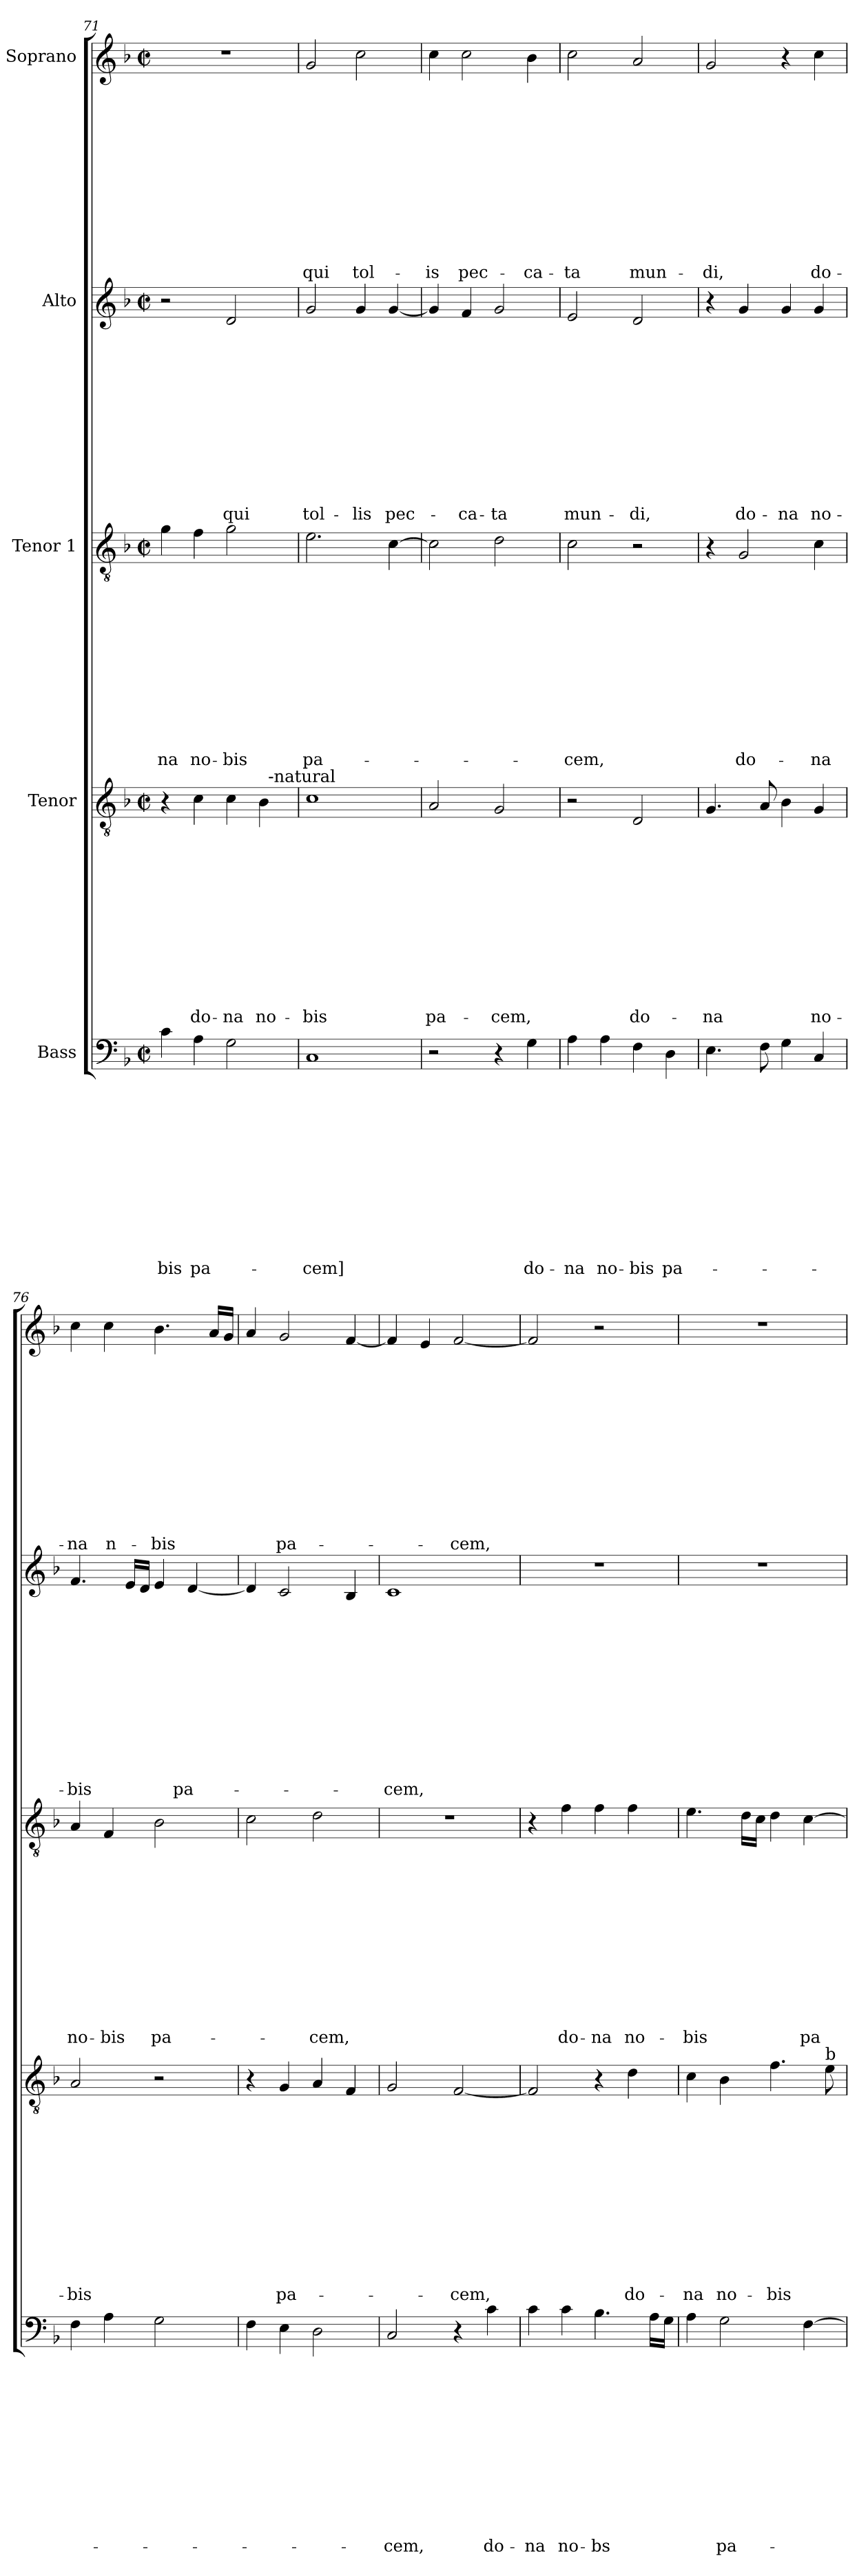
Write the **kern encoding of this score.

**kern	**text	**text	**text	**text	**text	**text	**text	**text	**text	**text	**text	**text	**kern	**text	**text	**text	**text	**text	**text	**text	**text	**text	**text	**text	**text	**kern	**text	**text	**text	**text	**text	**text	**text	**text	**text	**text	**text	**text	**kern	**text	**text	**text	**text	**text	**text	**text	**text	**text	**text	**text	**text	**kern	**text	**text	**text	**text	**text	**text	**text	**text	**text	**text	**text	**text
*part5	*part5	*part5	*part5	*part5	*part5	*part5	*part5	*part5	*part5	*part5	*part5	*part5	*part4	*part4	*part4	*part4	*part4	*part4	*part4	*part4	*part4	*part4	*part4	*part4	*part4	*part3	*part3	*part3	*part3	*part3	*part3	*part3	*part3	*part3	*part3	*part3	*part3	*part3	*part2	*part2	*part2	*part2	*part2	*part2	*part2	*part2	*part2	*part2	*part2	*part2	*part2	*part1	*part1	*part1	*part1	*part1	*part1	*part1	*part1	*part1	*part1	*part1	*part1	*part1
*staff5	*staff5	*staff5	*staff5	*staff5	*staff5	*staff5	*staff5	*staff5	*staff5	*staff5	*staff5	*staff5	*staff4	*staff4	*staff4	*staff4	*staff4	*staff4	*staff4	*staff4	*staff4	*staff4	*staff4	*staff4	*staff4	*staff3	*staff3	*staff3	*staff3	*staff3	*staff3	*staff3	*staff3	*staff3	*staff3	*staff3	*staff3	*staff3	*staff2	*staff2	*staff2	*staff2	*staff2	*staff2	*staff2	*staff2	*staff2	*staff2	*staff2	*staff2	*staff2	*staff1	*staff1	*staff1	*staff1	*staff1	*staff1	*staff1	*staff1	*staff1	*staff1	*staff1	*staff1	*staff1
*I"Bass	*	*	*	*	*	*	*	*	*	*	*	*	*I"Tenor	*	*	*	*	*	*	*	*	*	*	*	*	*I"Tenor 1	*	*	*	*	*	*	*	*	*	*	*	*	*I"Alto	*	*	*	*	*	*	*	*	*	*	*	*	*I"Soprano	*	*	*	*	*	*	*	*	*	*	*	*
*clefF4	*	*	*	*	*	*	*	*	*	*	*	*	*clefGv2	*	*	*	*	*	*	*	*	*	*	*	*	*clefGv2	*	*	*	*	*	*	*	*	*	*	*	*	*clefG2	*	*	*	*	*	*	*	*	*	*	*	*	*clefG2	*	*	*	*	*	*	*	*	*	*	*	*
*k[b-]	*	*	*	*	*	*	*	*	*	*	*	*	*k[b-]	*	*	*	*	*	*	*	*	*	*	*	*	*k[b-]	*	*	*	*	*	*	*	*	*	*	*	*	*k[b-]	*	*	*	*	*	*	*	*	*	*	*	*	*k[b-]	*	*	*	*	*	*	*	*	*	*	*	*
*F:	*	*	*	*	*	*	*	*	*	*	*	*	*F:	*	*	*	*	*	*	*	*	*	*	*	*	*F:	*	*	*	*	*	*	*	*	*	*	*	*	*F:	*	*	*	*	*	*	*	*	*	*	*	*	*F:	*	*	*	*	*	*	*	*	*	*	*	*
*M2/2	*	*	*	*	*	*	*	*	*	*	*	*	*M2/2	*	*	*	*	*	*	*	*	*	*	*	*	*M2/2	*	*	*	*	*	*	*	*	*	*	*	*	*M2/2	*	*	*	*	*	*	*	*	*	*	*	*	*M2/2	*	*	*	*	*	*	*	*	*	*	*	*
*met(c|)	*	*	*	*	*	*	*	*	*	*	*	*	*met(c|)	*	*	*	*	*	*	*	*	*	*	*	*	*met(c|)	*	*	*	*	*	*	*	*	*	*	*	*	*met(c|)	*	*	*	*	*	*	*	*	*	*	*	*	*met(c|)	*	*	*	*	*	*	*	*	*	*	*	*
=71	=71	=71	=71	=71	=71	=71	=71	=71	=71	=71	=71	=71	=71	=71	=71	=71	=71	=71	=71	=71	=71	=71	=71	=71	=71	=71	=71	=71	=71	=71	=71	=71	=71	=71	=71	=71	=71	=71	=71	=71	=71	=71	=71	=71	=71	=71	=71	=71	=71	=71	=71	=71	=71	=71	=71	=71	=71	=71	=71	=71	=71	=71	=71	=71
*	*	*	*	*	*	*	*	*	*	*	*	*	*^	*	*	*	*	*	*	*	*	*	*	*	*	*	*	*	*	*	*	*	*	*	*	*	*	*	*	*	*	*	*	*	*	*	*	*	*	*	*	*	*	*	*	*	*	*	*	*	*	*	*	*
4c\	.	.	.	.	.	.	.	.	.	.	.	-bis	4r	2ryy	.	.	.	.	.	.	.	.	.	.	.	.	4g\	.	.	.	.	.	.	.	.	.	.	.	-na	2r	.	.	.	.	.	.	.	.	.	.	.	.	1r	.	.	.	.	.	.	.	.	.	.	.	.
4A\	.	.	.	.	.	.	.	.	.	.	.	pa-	4c\	.	.	.	.	.	.	.	.	.	.	.	.	do-	4f\	.	.	.	.	.	.	.	.	.	.	.	no-	.	.	.	.	.	.	.	.	.	.	.	.	.	.	.	.	.	.	.	.	.	.	.	.	.	.
2G\	.	.	.	.	.	.	.	.	.	.	.	.	4c\	4ryy	.	.	.	.	.	.	.	.	.	.	.	-na	2g\	.	.	.	.	.	.	.	.	.	.	.	-bis	2d/	.	.	.	.	.	.	.	.	.	.	.	qui	.	.	.	.	.	.	.	.	.	.	.	.	.
.	.	.	.	.	.	.	.	.	.	.	.	.	4B-\	32ryy	.	.	.	.	.	.	.	.	.	.	.	no-	.	.	.	.	.	.	.	.	.	.	.	.	.	.	.	.	.	.	.	.	.	.	.	.	.	.	.	.	.	.	.	.	.	.	.	.	.	.	.
!	!	!	!	!	!	!	!	!	!	!	!	!	!	!LO:TX:a:t=-natural	!	!	!	!	!	!	!	!	!	!	!	!	!	!	!	!	!	!	!	!	!	!	!	!	!	!	!	!	!	!	!	!	!	!	!	!	!	!	!	!	!	!	!	!	!	!	!	!	!	!	!
.	.	.	.	.	.	.	.	.	.	.	.	.	.	8..ryy	.	.	.	.	.	.	.	.	.	.	.	.	.	.	.	.	.	.	.	.	.	.	.	.	.	.	.	.	.	.	.	.	.	.	.	.	.	.	.	.	.	.	.	.	.	.	.	.	.	.	.
*	*	*	*	*	*	*	*	*	*	*	*	*	*v	*v	*	*	*	*	*	*	*	*	*	*	*	*	*	*	*	*	*	*	*	*	*	*	*	*	*	*	*	*	*	*	*	*	*	*	*	*	*	*	*	*	*	*	*	*	*	*	*	*	*	*	*
=72	=72	=72	=72	=72	=72	=72	=72	=72	=72	=72	=72	=72	=72	=72	=72	=72	=72	=72	=72	=72	=72	=72	=72	=72	=72	=72	=72	=72	=72	=72	=72	=72	=72	=72	=72	=72	=72	=72	=72	=72	=72	=72	=72	=72	=72	=72	=72	=72	=72	=72	=72	=72	=72	=72	=72	=72	=72	=72	=72	=72	=72	=72	=72	=72
1C	.	.	.	.	.	.	.	.	.	.	.	-cem]	1c	.	.	.	.	.	.	.	.	.	.	.	-bis	2.e\	.	.	.	.	.	.	.	.	.	.	.	pa-	2g/	.	.	.	.	.	.	.	.	.	.	.	tol-	2g/	.	.	.	.	.	.	.	.	.	.	.	qui
.	.	.	.	.	.	.	.	.	.	.	.	.	.	.	.	.	.	.	.	.	.	.	.	.	.	.	.	.	.	.	.	.	.	.	.	.	.	.	4g/	.	.	.	.	.	.	.	.	.	.	.	-lis	2cc\	.	.	.	.	.	.	.	.	.	.	.	tol-
.	.	.	.	.	.	.	.	.	.	.	.	.	.	.	.	.	.	.	.	.	.	.	.	.	.	[4c\	.	.	.	.	.	.	.	.	.	.	.	.	[4g/	.	.	.	.	.	.	.	.	.	.	.	pec-	.	.	.	.	.	.	.	.	.	.	.	.	.
=73	=73	=73	=73	=73	=73	=73	=73	=73	=73	=73	=73	=73	=73	=73	=73	=73	=73	=73	=73	=73	=73	=73	=73	=73	=73	=73	=73	=73	=73	=73	=73	=73	=73	=73	=73	=73	=73	=73	=73	=73	=73	=73	=73	=73	=73	=73	=73	=73	=73	=73	=73	=73	=73	=73	=73	=73	=73	=73	=73	=73	=73	=73	=73	=73
2r	.	.	.	.	.	.	.	.	.	.	.	.	2A/	.	.	.	.	.	.	.	.	.	.	.	pa-	2c\]	.	.	.	.	.	.	.	.	.	.	.	.	4g/]	.	.	.	.	.	.	.	.	.	.	.	.	4cc\	.	.	.	.	.	.	.	.	.	.	.	-is
.	.	.	.	.	.	.	.	.	.	.	.	.	.	.	.	.	.	.	.	.	.	.	.	.	.	.	.	.	.	.	.	.	.	.	.	.	.	.	4f/	.	.	.	.	.	.	.	.	.	.	.	-ca-	2cc\	.	.	.	.	.	.	.	.	.	.	.	pec-
4r	.	.	.	.	.	.	.	.	.	.	.	.	2G/	.	.	.	.	.	.	.	.	.	.	.	-cem,	2d\	.	.	.	.	.	.	.	.	.	.	.	.	2g/	.	.	.	.	.	.	.	.	.	.	.	-ta	.	.	.	.	.	.	.	.	.	.	.	.	.
4G\	.	.	.	.	.	.	.	.	.	.	.	do-	.	.	.	.	.	.	.	.	.	.	.	.	.	.	.	.	.	.	.	.	.	.	.	.	.	.	.	.	.	.	.	.	.	.	.	.	.	.	.	4b-\	.	.	.	.	.	.	.	.	.	.	.	-ca-
=74	=74	=74	=74	=74	=74	=74	=74	=74	=74	=74	=74	=74	=74	=74	=74	=74	=74	=74	=74	=74	=74	=74	=74	=74	=74	=74	=74	=74	=74	=74	=74	=74	=74	=74	=74	=74	=74	=74	=74	=74	=74	=74	=74	=74	=74	=74	=74	=74	=74	=74	=74	=74	=74	=74	=74	=74	=74	=74	=74	=74	=74	=74	=74	=74
4A\	.	.	.	.	.	.	.	.	.	.	.	-na	2r	.	.	.	.	.	.	.	.	.	.	.	.	2c\	.	.	.	.	.	.	.	.	.	.	.	-cem,	2e/	.	.	.	.	.	.	.	.	.	.	.	mun-	2cc\	.	.	.	.	.	.	.	.	.	.	.	-ta
4A\	.	.	.	.	.	.	.	.	.	.	.	no-	.	.	.	.	.	.	.	.	.	.	.	.	.	.	.	.	.	.	.	.	.	.	.	.	.	.	.	.	.	.	.	.	.	.	.	.	.	.	.	.	.	.	.	.	.	.	.	.	.	.	.	.
4F\	.	.	.	.	.	.	.	.	.	.	.	-bis	2D/	.	.	.	.	.	.	.	.	.	.	.	do-	2r	.	.	.	.	.	.	.	.	.	.	.	.	2d/	.	.	.	.	.	.	.	.	.	.	.	-di,	2a/	.	.	.	.	.	.	.	.	.	.	.	mun-
4D\	.	.	.	.	.	.	.	.	.	.	.	pa-	.	.	.	.	.	.	.	.	.	.	.	.	.	.	.	.	.	.	.	.	.	.	.	.	.	.	.	.	.	.	.	.	.	.	.	.	.	.	.	.	.	.	.	.	.	.	.	.	.	.	.	.
!!LO:LB:g=z
=75	=75	=75	=75	=75	=75	=75	=75	=75	=75	=75	=75	=75	=75	=75	=75	=75	=75	=75	=75	=75	=75	=75	=75	=75	=75	=75	=75	=75	=75	=75	=75	=75	=75	=75	=75	=75	=75	=75	=75	=75	=75	=75	=75	=75	=75	=75	=75	=75	=75	=75	=75	=75	=75	=75	=75	=75	=75	=75	=75	=75	=75	=75	=75	=75
4.E\	.	.	.	.	.	.	.	.	.	.	.	.	4.G/	.	.	.	.	.	.	.	.	.	.	.	-na	4r	.	.	.	.	.	.	.	.	.	.	.	.	4r	.	.	.	.	.	.	.	.	.	.	.	.	2g/	.	.	.	.	.	.	.	.	.	.	.	-di,
.	.	.	.	.	.	.	.	.	.	.	.	.	.	.	.	.	.	.	.	.	.	.	.	.	.	2G/	.	.	.	.	.	.	.	.	.	.	.	do-	4g/	.	.	.	.	.	.	.	.	.	.	.	do-	.	.	.	.	.	.	.	.	.	.	.	.	.
8F\	.	.	.	.	.	.	.	.	.	.	.	.	8A/	.	.	.	.	.	.	.	.	.	.	.	.	.	.	.	.	.	.	.	.	.	.	.	.	.	.	.	.	.	.	.	.	.	.	.	.	.	.	.	.	.	.	.	.	.	.	.	.	.	.	.
4G\	.	.	.	.	.	.	.	.	.	.	.	.	4B-\	.	.	.	.	.	.	.	.	.	.	.	.	.	.	.	.	.	.	.	.	.	.	.	.	.	4g/	.	.	.	.	.	.	.	.	.	.	.	-na	4r	.	.	.	.	.	.	.	.	.	.	.	.
4C/	.	.	.	.	.	.	.	.	.	.	.	.	4G/	.	.	.	.	.	.	.	.	.	.	.	no-	4c\	.	.	.	.	.	.	.	.	.	.	.	-na	4g/	.	.	.	.	.	.	.	.	.	.	.	no-	4cc\	.	.	.	.	.	.	.	.	.	.	.	do-
=76	=76	=76	=76	=76	=76	=76	=76	=76	=76	=76	=76	=76	=76	=76	=76	=76	=76	=76	=76	=76	=76	=76	=76	=76	=76	=76	=76	=76	=76	=76	=76	=76	=76	=76	=76	=76	=76	=76	=76	=76	=76	=76	=76	=76	=76	=76	=76	=76	=76	=76	=76	=76	=76	=76	=76	=76	=76	=76	=76	=76	=76	=76	=76	=76
4F\	.	.	.	.	.	.	.	.	.	.	.	.	2A/	.	.	.	.	.	.	.	.	.	.	.	-bis	4A/	.	.	.	.	.	.	.	.	.	.	.	no-	4.f/	.	.	.	.	.	.	.	.	.	.	.	-bis	4cc\	.	.	.	.	.	.	.	.	.	.	.	-na
4A\	.	.	.	.	.	.	.	.	.	.	.	.	.	.	.	.	.	.	.	.	.	.	.	.	.	4F/	.	.	.	.	.	.	.	.	.	.	.	-bis	.	.	.	.	.	.	.	.	.	.	.	.	.	4cc\	.	.	.	.	.	.	.	.	.	.	.	n-
.	.	.	.	.	.	.	.	.	.	.	.	.	.	.	.	.	.	.	.	.	.	.	.	.	.	.	.	.	.	.	.	.	.	.	.	.	.	.	16e/LL	.	.	.	.	.	.	.	.	.	.	.	.	.	.	.	.	.	.	.	.	.	.	.	.	.
.	.	.	.	.	.	.	.	.	.	.	.	.	.	.	.	.	.	.	.	.	.	.	.	.	.	.	.	.	.	.	.	.	.	.	.	.	.	.	16d/JJ	.	.	.	.	.	.	.	.	.	.	.	.	.	.	.	.	.	.	.	.	.	.	.	.	.
2G\	.	.	.	.	.	.	.	.	.	.	.	.	2r	.	.	.	.	.	.	.	.	.	.	.	.	2B-\	.	.	.	.	.	.	.	.	.	.	.	pa-	4e/	.	.	.	.	.	.	.	.	.	.	.	.	4.b-\	.	.	.	.	.	.	.	.	.	.	.	-bis
.	.	.	.	.	.	.	.	.	.	.	.	.	.	.	.	.	.	.	.	.	.	.	.	.	.	.	.	.	.	.	.	.	.	.	.	.	.	.	[4d/	.	.	.	.	.	.	.	.	.	.	.	pa-	.	.	.	.	.	.	.	.	.	.	.	.	.
.	.	.	.	.	.	.	.	.	.	.	.	.	.	.	.	.	.	.	.	.	.	.	.	.	.	.	.	.	.	.	.	.	.	.	.	.	.	.	.	.	.	.	.	.	.	.	.	.	.	.	.	16a/LL	.	.	.	.	.	.	.	.	.	.	.	.
.	.	.	.	.	.	.	.	.	.	.	.	.	.	.	.	.	.	.	.	.	.	.	.	.	.	.	.	.	.	.	.	.	.	.	.	.	.	.	.	.	.	.	.	.	.	.	.	.	.	.	.	16g/JJ	.	.	.	.	.	.	.	.	.	.	.	.
=77	=77	=77	=77	=77	=77	=77	=77	=77	=77	=77	=77	=77	=77	=77	=77	=77	=77	=77	=77	=77	=77	=77	=77	=77	=77	=77	=77	=77	=77	=77	=77	=77	=77	=77	=77	=77	=77	=77	=77	=77	=77	=77	=77	=77	=77	=77	=77	=77	=77	=77	=77	=77	=77	=77	=77	=77	=77	=77	=77	=77	=77	=77	=77	=77
4F\	.	.	.	.	.	.	.	.	.	.	.	.	4r	.	.	.	.	.	.	.	.	.	.	.	.	2c\	.	.	.	.	.	.	.	.	.	.	.	.	4d/]	.	.	.	.	.	.	.	.	.	.	.	.	4a/	.	.	.	.	.	.	.	.	.	.	.	.
4E\	.	.	.	.	.	.	.	.	.	.	.	.	4G/	.	.	.	.	.	.	.	.	.	.	.	pa-	.	.	.	.	.	.	.	.	.	.	.	.	.	2c/	.	.	.	.	.	.	.	.	.	.	.	.	2g/	.	.	.	.	.	.	.	.	.	.	.	pa-
2D\	.	.	.	.	.	.	.	.	.	.	.	.	4A/	.	.	.	.	.	.	.	.	.	.	.	.	2d\	.	.	.	.	.	.	.	.	.	.	.	-cem,	.	.	.	.	.	.	.	.	.	.	.	.	.	.	.	.	.	.	.	.	.	.	.	.	.	.
.	.	.	.	.	.	.	.	.	.	.	.	.	4F/	.	.	.	.	.	.	.	.	.	.	.	.	.	.	.	.	.	.	.	.	.	.	.	.	.	4B-/	.	.	.	.	.	.	.	.	.	.	.	.	[4f/	.	.	.	.	.	.	.	.	.	.	.	.
=78	=78	=78	=78	=78	=78	=78	=78	=78	=78	=78	=78	=78	=78	=78	=78	=78	=78	=78	=78	=78	=78	=78	=78	=78	=78	=78	=78	=78	=78	=78	=78	=78	=78	=78	=78	=78	=78	=78	=78	=78	=78	=78	=78	=78	=78	=78	=78	=78	=78	=78	=78	=78	=78	=78	=78	=78	=78	=78	=78	=78	=78	=78	=78	=78
2C/	.	.	.	.	.	.	.	.	.	.	.	-cem,	2G/	.	.	.	.	.	.	.	.	.	.	.	.	1r	.	.	.	.	.	.	.	.	.	.	.	.	1c	.	.	.	.	.	.	.	.	.	.	.	-cem,	4f/]	.	.	.	.	.	.	.	.	.	.	.	.
.	.	.	.	.	.	.	.	.	.	.	.	.	.	.	.	.	.	.	.	.	.	.	.	.	.	.	.	.	.	.	.	.	.	.	.	.	.	.	.	.	.	.	.	.	.	.	.	.	.	.	.	4e/	.	.	.	.	.	.	.	.	.	.	.	.
4r	.	.	.	.	.	.	.	.	.	.	.	.	[2F/	.	.	.	.	.	.	.	.	.	.	.	-cem,	.	.	.	.	.	.	.	.	.	.	.	.	.	.	.	.	.	.	.	.	.	.	.	.	.	.	[2f/	.	.	.	.	.	.	.	.	.	.	.	-cem,
4c\	.	.	.	.	.	.	.	.	.	.	.	do-	.	.	.	.	.	.	.	.	.	.	.	.	.	.	.	.	.	.	.	.	.	.	.	.	.	.	.	.	.	.	.	.	.	.	.	.	.	.	.	.	.	.	.	.	.	.	.	.	.	.	.	.
=79	=79	=79	=79	=79	=79	=79	=79	=79	=79	=79	=79	=79	=79	=79	=79	=79	=79	=79	=79	=79	=79	=79	=79	=79	=79	=79	=79	=79	=79	=79	=79	=79	=79	=79	=79	=79	=79	=79	=79	=79	=79	=79	=79	=79	=79	=79	=79	=79	=79	=79	=79	=79	=79	=79	=79	=79	=79	=79	=79	=79	=79	=79	=79	=79
4c\	.	.	.	.	.	.	.	.	.	.	.	-na	2F/]	.	.	.	.	.	.	.	.	.	.	.	.	4r	.	.	.	.	.	.	.	.	.	.	.	.	1r	.	.	.	.	.	.	.	.	.	.	.	.	2f/]	.	.	.	.	.	.	.	.	.	.	.	.
4c\	.	.	.	.	.	.	.	.	.	.	.	no-	.	.	.	.	.	.	.	.	.	.	.	.	.	4f\	.	.	.	.	.	.	.	.	.	.	.	do-	.	.	.	.	.	.	.	.	.	.	.	.	.	.	.	.	.	.	.	.	.	.	.	.	.	.
4.B-\	.	.	.	.	.	.	.	.	.	.	.	-bs	4r	.	.	.	.	.	.	.	.	.	.	.	.	4f\	.	.	.	.	.	.	.	.	.	.	.	-na	.	.	.	.	.	.	.	.	.	.	.	.	.	2r	.	.	.	.	.	.	.	.	.	.	.	.
.	.	.	.	.	.	.	.	.	.	.	.	.	4d\	.	.	.	.	.	.	.	.	.	.	.	do-	4f\	.	.	.	.	.	.	.	.	.	.	.	no-	.	.	.	.	.	.	.	.	.	.	.	.	.	.	.	.	.	.	.	.	.	.	.	.	.	.
16A\LL	.	.	.	.	.	.	.	.	.	.	.	.	.	.	.	.	.	.	.	.	.	.	.	.	.	.	.	.	.	.	.	.	.	.	.	.	.	.	.	.	.	.	.	.	.	.	.	.	.	.	.	.	.	.	.	.	.	.	.	.	.	.	.	.
16G\JJ	.	.	.	.	.	.	.	.	.	.	.	.	.	.	.	.	.	.	.	.	.	.	.	.	.	.	.	.	.	.	.	.	.	.	.	.	.	.	.	.	.	.	.	.	.	.	.	.	.	.	.	.	.	.	.	.	.	.	.	.	.	.	.	.
=80	=80	=80	=80	=80	=80	=80	=80	=80	=80	=80	=80	=80	=80	=80	=80	=80	=80	=80	=80	=80	=80	=80	=80	=80	=80	=80	=80	=80	=80	=80	=80	=80	=80	=80	=80	=80	=80	=80	=80	=80	=80	=80	=80	=80	=80	=80	=80	=80	=80	=80	=80	=80	=80	=80	=80	=80	=80	=80	=80	=80	=80	=80	=80	=80
4A\	.	.	.	.	.	.	.	.	.	.	.	.	4c\	.	.	.	.	.	.	.	.	.	.	.	-na	4.e\	.	.	.	.	.	.	.	.	.	.	.	-bis	1r	.	.	.	.	.	.	.	.	.	.	.	.	1r	.	.	.	.	.	.	.	.	.	.	.	.
2G\	.	.	.	.	.	.	.	.	.	.	.	pa-	4B-\	.	.	.	.	.	.	.	.	.	.	.	no-	.	.	.	.	.	.	.	.	.	.	.	.	.	.	.	.	.	.	.	.	.	.	.	.	.	.	.	.	.	.	.	.	.	.	.	.	.	.	.
.	.	.	.	.	.	.	.	.	.	.	.	.	.	.	.	.	.	.	.	.	.	.	.	.	.	16d\LL	.	.	.	.	.	.	.	.	.	.	.	.	.	.	.	.	.	.	.	.	.	.	.	.	.	.	.	.	.	.	.	.	.	.	.	.	.	.
.	.	.	.	.	.	.	.	.	.	.	.	.	.	.	.	.	.	.	.	.	.	.	.	.	.	16c\JJ	.	.	.	.	.	.	.	.	.	.	.	.	.	.	.	.	.	.	.	.	.	.	.	.	.	.	.	.	.	.	.	.	.	.	.	.	.	.
.	.	.	.	.	.	.	.	.	.	.	.	.	4.f\	.	.	.	.	.	.	.	.	.	.	.	-bis	4d\	.	.	.	.	.	.	.	.	.	.	.	.	.	.	.	.	.	.	.	.	.	.	.	.	.	.	.	.	.	.	.	.	.	.	.	.	.	.
[4F\	.	.	.	.	.	.	.	.	.	.	.	.	.	.	.	.	.	.	.	.	.	.	.	.	.	[4c\	.	.	.	.	.	.	.	.	.	.	.	pa-	.	.	.	.	.	.	.	.	.	.	.	.	.	.	.	.	.	.	.	.	.	.	.	.	.	.
!	!	!	!	!	!	!	!	!	!	!	!	!	!LO:TX:a:t=b	!	!	!	!	!	!	!	!	!	!	!	!	!	!	!	!	!	!	!	!	!	!	!	!	!	!	!	!	!	!	!	!	!	!	!	!	!	!	!	!	!	!	!	!	!	!	!	!	!	!	!
.	.	.	.	.	.	.	.	.	.	.	.	.	8e\	.	.	.	.	.	.	.	.	.	.	.	.	.	.	.	.	.	.	.	.	.	.	.	.	.	.	.	.	.	.	.	.	.	.	.	.	.	.	.	.	.	.	.	.	.	.	.	.	.	.	.
=	=	=	=	=	=	=	=	=	=	=	=	=	=	=	=	=	=	=	=	=	=	=	=	=	=	=	=	=	=	=	=	=	=	=	=	=	=	=	=	=	=	=	=	=	=	=	=	=	=	=	=	=	=	=	=	=	=	=	=	=	=	=	=	=
*-	*-	*-	*-	*-	*-	*-	*-	*-	*-	*-	*-	*-	*-	*-	*-	*-	*-	*-	*-	*-	*-	*-	*-	*-	*-	*-	*-	*-	*-	*-	*-	*-	*-	*-	*-	*-	*-	*-	*-	*-	*-	*-	*-	*-	*-	*-	*-	*-	*-	*-	*-	*-	*-	*-	*-	*-	*-	*-	*-	*-	*-	*-	*-	*-
